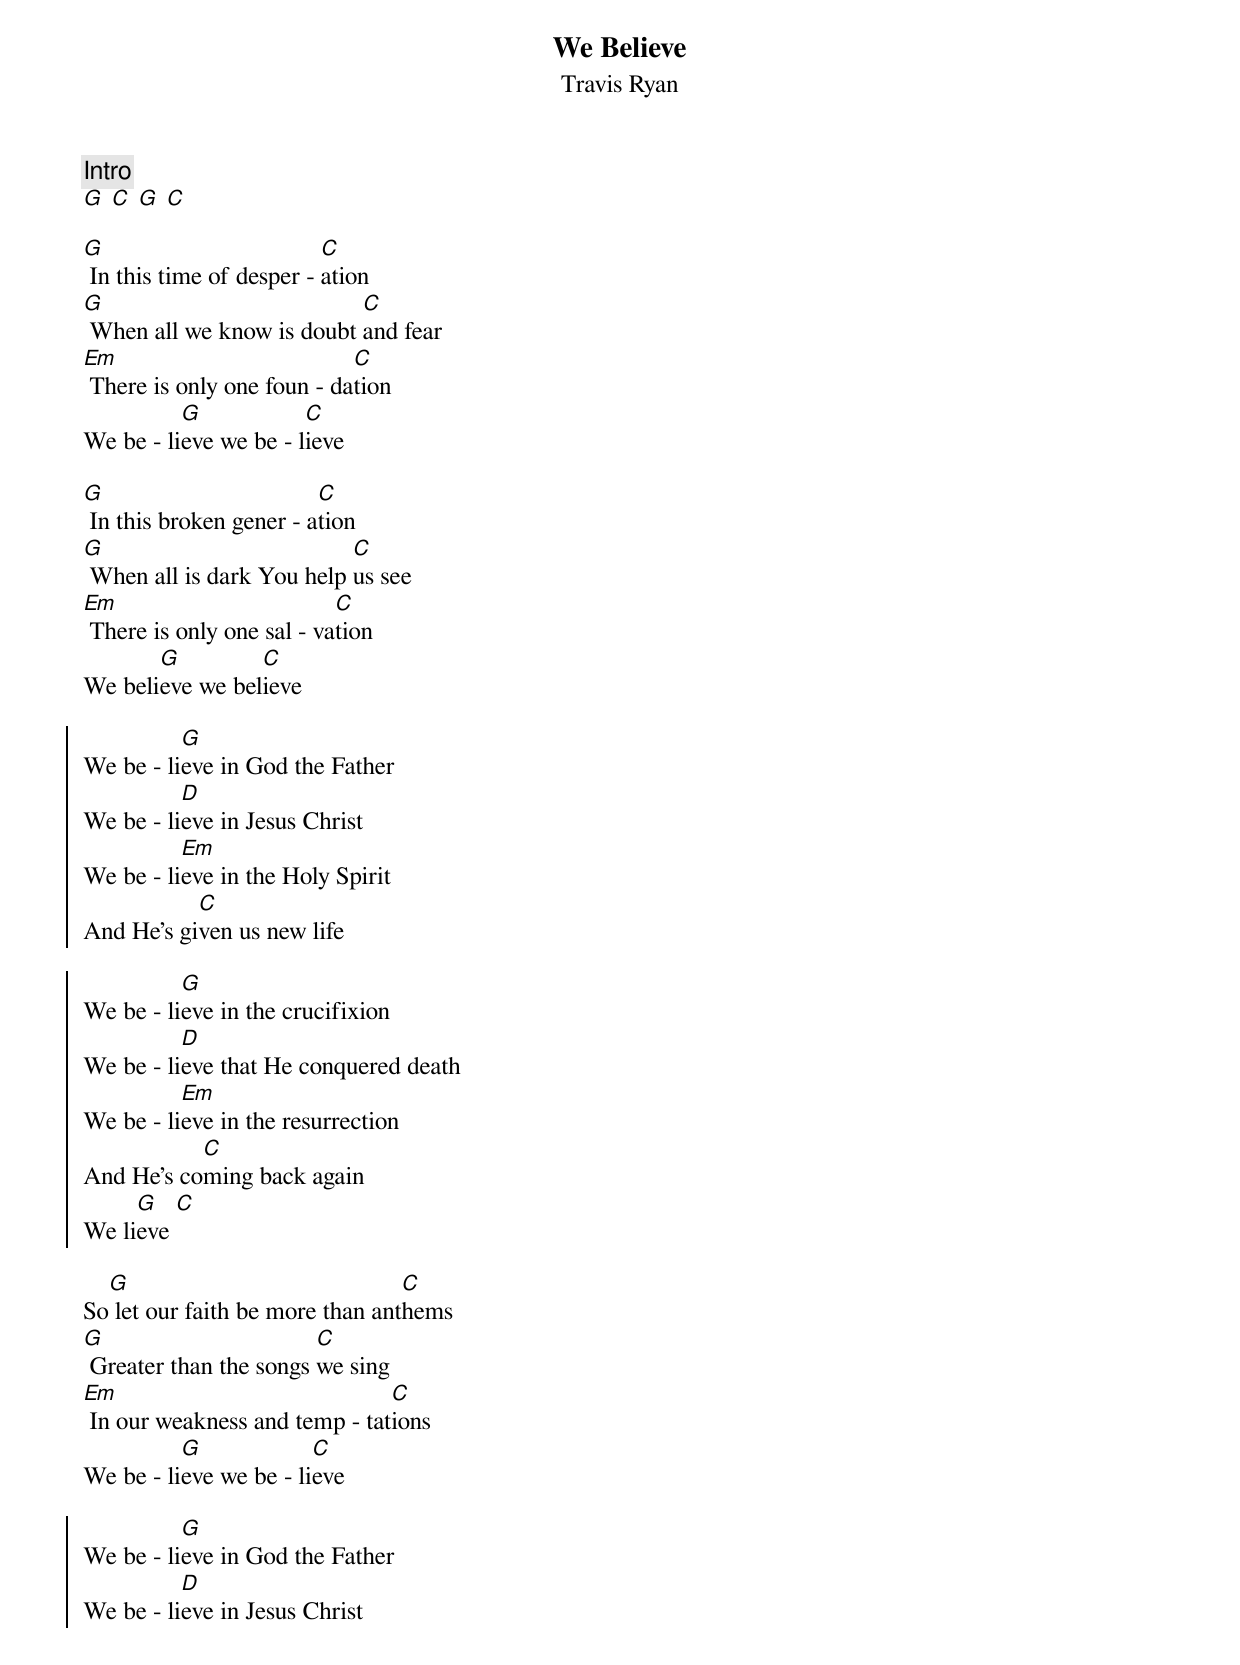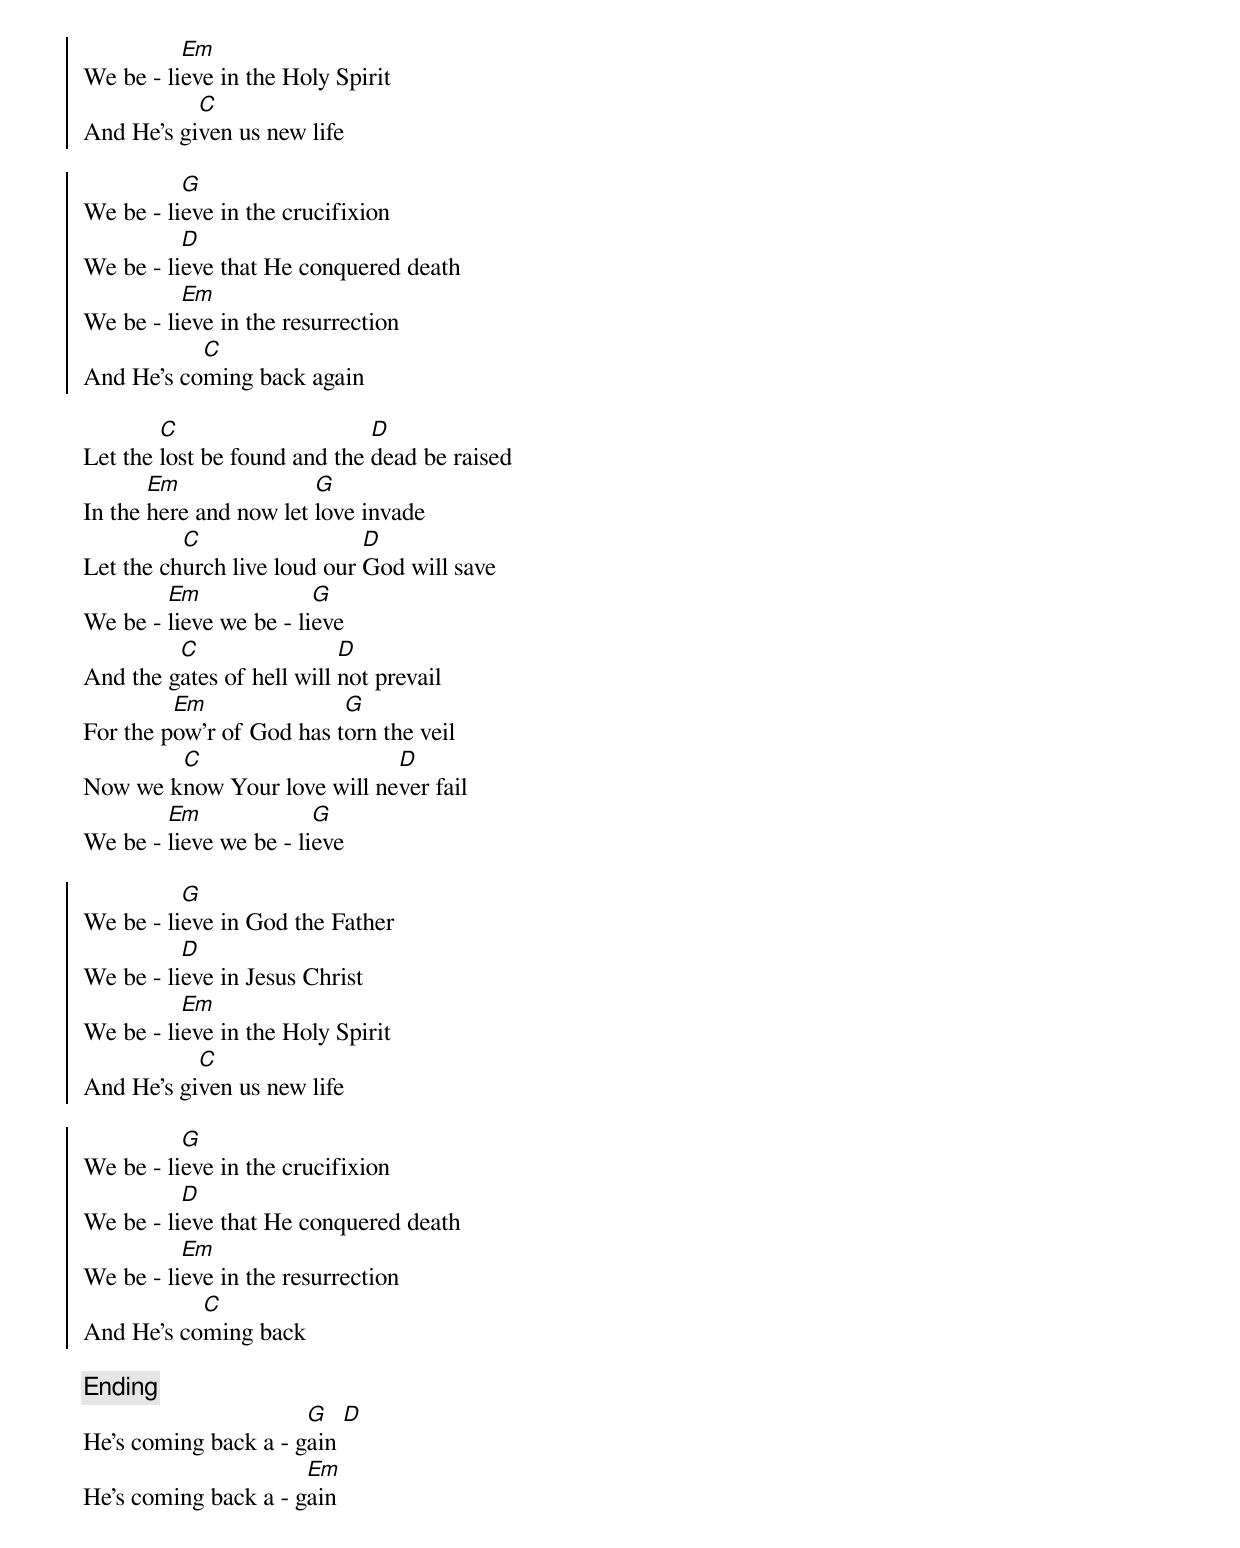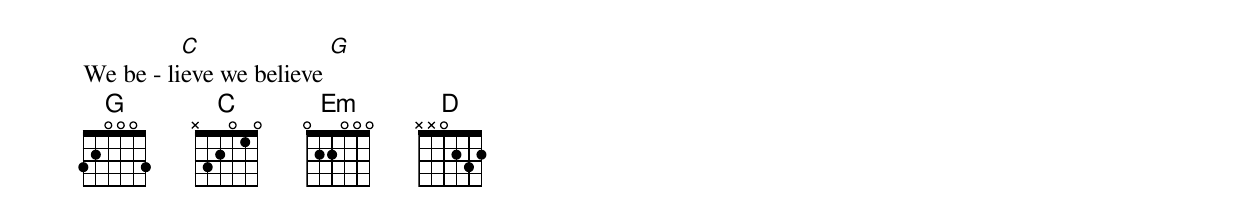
{title:We Believe}
{subtitle:Travis Ryan}
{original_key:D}
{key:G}
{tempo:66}
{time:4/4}
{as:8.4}

{c:Intro}
[G] [C] [G] [C]

[G] In this time of desper - [C]ation
[G] When all we know is doubt [C]and fear
[Em] There is only one foun - da[C]tion
We be - li[G]eve we be - l[C]ieve

[G] In this broken gener - a[C]tion
[G] When all is dark You help [C]us see
[Em] There is only one sal - va[C]tion
We beli[G]eve we bel[C]ieve

{soc}
We be - li[G]eve in God the Father
We be - li[D]eve in Jesus Christ
We be - li[Em]eve in the Holy Spirit
And He's gi[C]ven us new life

We be - li[G]eve in the crucifixion
We be - li[D]eve that He conquered death
We be - li[Em]eve in the resurrection
And He's co[C]ming back again
We li[G]eve [C]
{eoc}

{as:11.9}
So[G] let our faith be more than ant[C]hems
[G] Greater than the songs [C]we sing
[Em] In our weakness and temp - tat[C]ions
We be - li[G]eve we be - li[C]eve

{soc}
We be - li[G]eve in God the Father
We be - li[D]eve in Jesus Christ
We be - li[Em]eve in the Holy Spirit
And He's gi[C]ven us new life

We be - li[G]eve in the crucifixion
We be - li[D]eve that He conquered death
We be - li[Em]eve in the resurrection
And He's co[C]ming back again
{eoc}

{sob}
Let the [C]lost be found and the [D]dead be raised
In the [Em]here and now let [G]love invade
Let the ch[C]urch live loud our [D]God will save
We be - [Em]lieve we be - li[G]eve
And the g[C]ates of hell will [D]not prevail
For the p[Em]ow'r of God has t[G]orn the veil
Now we k[C]now Your love will ne[D]ver fail
We be - [Em]lieve we be - li[G]eve
{eob}

{soc}
We be - li[G]eve in God the Father
We be - li[D]eve in Jesus Christ
We be - li[Em]eve in the Holy Spirit
And He's gi[C]ven us new life

We be - li[G]eve in the crucifixion
We be - li[D]eve that He conquered death
We be - li[Em]eve in the resurrection
And He's co[C]ming back
{eoc}

{c:Ending}
He's coming back a - g[G]ain [D]
He's coming back a - g[Em]ain
We be - li[C]eve we believe [G]
